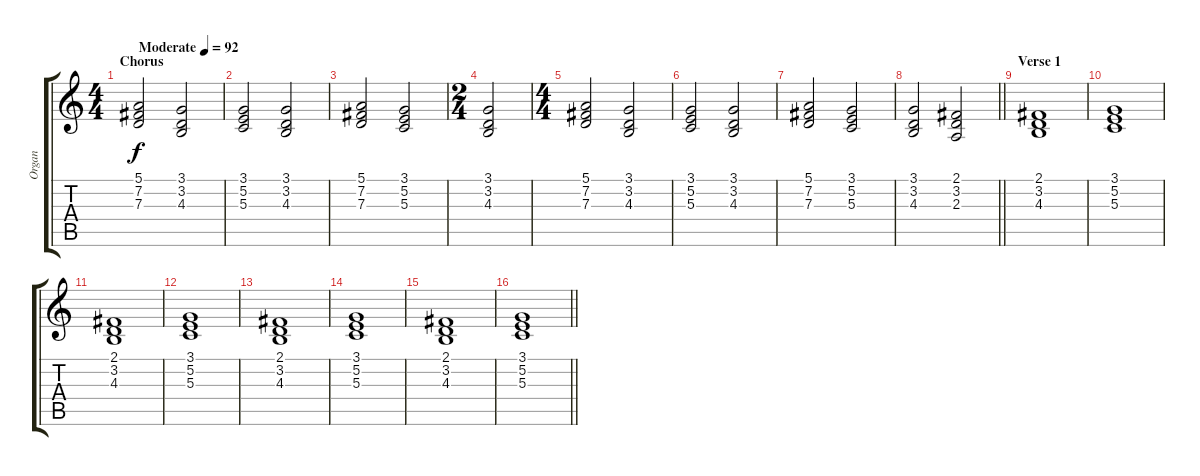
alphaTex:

\track ("Organ" "Organ") {instrument percussiveorgan}
\staff {score tabs}
\tuning (E4 B3 G3 D3 A2 E2) {hide}
\ts (4 4)
\section ("" "Chorus")
\tempo (92 "Moderate")
\clef g2
\ks c
(5.1 7.2 7.3).2{dy f instrument percussiveorgan} (3.1 3.2 4.3).2 |
(3.1 5.2 5.3).2 (3.1 3.2 4.3).2 |
(5.1 7.2 7.3).2 (3.1 5.2 5.3).2 |
\ts (2 4)
(3.1 3.2 4.3).2 |
\ts (4 4)
(5.1 7.2 7.3).2 (3.1 3.2 4.3).2 |
(3.1 5.2 5.3).2 (3.1 3.2 4.3).2 |
(5.1 7.2 7.3).2 (3.1 5.2 5.3).2 |
\barLineRight lightlight
(3.1 3.2 4.3).2 (2.1 3.2 2.3).2 |
\section ("" "Verse 1")
(2.1 3.2 4.3).1 |
(3.1 5.2 5.3).1 |
(2.1 3.2 4.3).1 |
(3.1 5.2 5.3).1 |
(2.1 3.2 4.3).1 |
(3.1 5.2 5.3).1 |
(2.1 3.2 4.3).1 |
\barLineRight lightlight
(3.1 5.2 5.3).1
